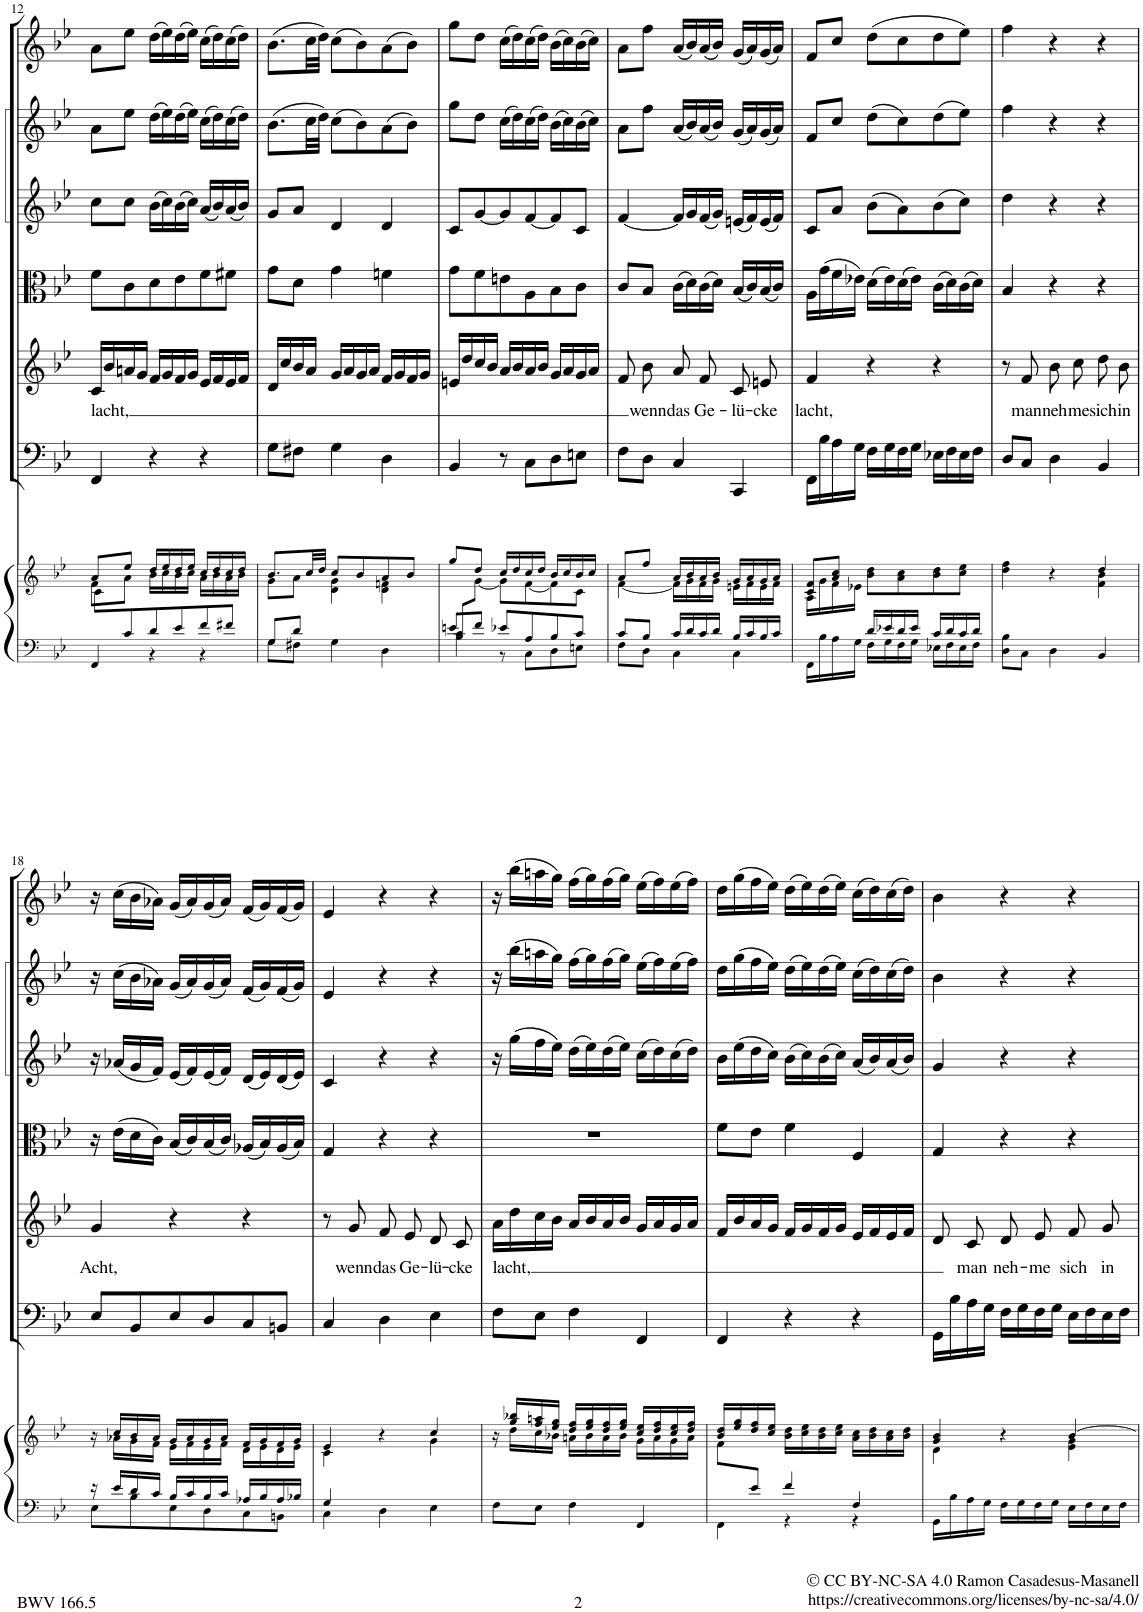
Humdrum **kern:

**kern	**kern	**kern	**kern	**text	**kern	**kern	**kern	**kern
*part7	*part7	*part6	*part5	*part5	*part4	*part3	*part2	*part1
*staff8	*staff7	*staff6	*staff5	*staff5	*staff4	*staff3	*staff2	*staff1
*I"Piano reduction	*	*I"Continuo	*I"Alto	*	*I"Viola	*I"Violino II	*I"Violino I	*I"Oboe
*I'Pno	*	*	*	*	*	*	*	*I'Ob
!!LO:PB:g=z
*clefF4	*clefG2	*clefF4	*clefG2	*	*clefC3	*clefG2	*clefG2	*clefG2
*k[b-e-]	*k[b-e-]	*k[b-e-]	*k[b-e-]	*	*k[b-e-]	*k[b-e-]	*k[b-e-]	*k[b-e-]
*M3/4	*M3/4	*M3/4	*M3/4	*	*M3/4	*M3/4	*M3/4	*M3/4
=12	=12	=12	=12	=12	=12	=12	=12	=12
*^	*^	*	*	*	*	*	*	*
*	*	*	*^	*	*	*	*	*	*	*
!	!	!	!	!	!	!	!LO:LY:b	!	!	!	!
8ryy	4FF/	8a/L	8f\L	8c\L	4FF/	16c/LL	lacht,	8f\L	8cc\L	8a\L	8a\L
.	.	.	.	.	.	16b-/	.	.	.	.	.
8c/	.	8ee-/J	8a\J	2ryy	.	16an/	.	8c\	8cc\J	8ee-\J	8ee-\J
.	.	.	.	.	.	16g/JJ	.	.	.	.	.
8d/	4r	16dd/LL	16b-\LL	.	4r	16f/LL	.	8d\	(16b-\LL	(16dd\LL	(16dd\LL
.	.	16ee-/	16cc\	.	.	16g/	.	.	16cc\)	16ee-\)	16ee-\)
8e-/	.	16dd/	16b-\	.	.	16f/	.	8e-\	(16b-\	(16dd\	(16dd\
.	.	16ee-/JJ	16cc\JJ	.	.	16g/JJ	.	.	16cc\JJ)	16ee-\JJ)	16ee-\JJ)
8f/	4r	16cc/LL	16a\LL	.	4r	16e-/LL	.	8f\	(16a/LL	(16cc\LL	(16cc\LL
.	.	16dd/	16b-\	.	.	16f/	.	.	16b-/)	16dd\)	16dd\)
8f#X/J	.	16cc/	16a\	8ryy	.	16e-/	.	8f#X\J	(16a/	(16cc\	(16cc\
.	.	16dd/JJ	16b-\JJ	.	.	16f/JJ	.	.	16b-/JJ)	16dd\JJ)	16dd\JJ)
*	*	*	*v	*v	*	*	*	*	*	*	*
=13	=13	=13	=13	=13	=13	=13	=13	=13	=13	=13
8G/L	8G\L	8.b-/L	8g\L	8G\L	16d/LL	.	8g\L	8g/L	(8.b-\L	(8.b-\L
.	.	.	.	.	16cc/	.	.	.	.	.
8d/J	8F#X\J	.	8a\J	8F#X\J	16b-/	.	8d\J	8a/J	.	.
.	.	32cc/LL	.	.	16a/JJ	.	.	.	32cc\LL	32cc\LL
.	.	32dd/JJJ	.	.	.	.	.	.	32dd\JJJ)	32dd\JJJ)
2ryy	4G\	8cc/L	4d\ 4g\	4G\	16g/LL	.	4g\	4d/	(8cc\L	(8cc\L
.	.	.	.	.	16a/	.	.	.	.	.
.	.	8b-/	.	.	16g/	.	.	.	8b-\)	8b-\)
.	.	.	.	.	16a/JJ	.	.	.	.	.
.	4D\	8a/	4d\ 4fn\	4D\	16f/LL	.	4fn\	4d/	(8a\	(8a\
.	.	.	.	.	16g/	.	.	.	.	.
.	.	8b-/J	.	.	16f/	.	.	.	8b-\J)	8b-\J)
.	.	.	.	.	16g/JJ	.	.	.	.	.
=14	=14	=14	=14	=14	=14	=14	=14	=14	=14	=14
*	*^	*	*	*	*	*	*	*	*	*
8c/L	8en/L	4B-\	8gg/L	8ryy	4BB-/	16en/LL	.	8g\L	8c/L	8gg\L	8gg\L
.	.	.	.	.	.	16dd/	.	.	.	.	.
2ryy	8f/J	.	8dd/J	[8g\J	.	16cc/	.	8f\	[8g/	8dd\J	8dd\J
.	.	.	.	.	.	16b-/JJ	.	.	.	.	.
.	8e-X/L	8r	16cc/LL	8g\L]	8r	16a/LL	.	8en\	8g/]	(16cc\LL	(16cc\LL
.	.	.	16dd/	.	.	16b-/	.	.	.	16dd\)	16dd\)
.	8A/	8C\L	16cc/	[8f\	8C\L	16a/	.	8A\	[8f/	(16cc\	(16cc\
.	.	.	16dd/JJ	.	.	16b-/JJ	.	.	.	16dd\JJ)	16dd\JJ)
.	8B-/	8D\	16b-/LL	8f\]	8D\	16g/LL	.	8B-\	8f/]	(16b-\LL	(16b-\LL
.	.	.	16cc/	.	.	16a/	.	.	.	16cc\)	16cc\)
8ryy	8c/J	8En\J	16b-/	8c\J	8En\J	16g/	.	8c\J	8c/J	(16b-\	(16b-\
.	.	.	16cc/JJ	.	.	16a/JJ	.	.	.	16cc\JJ)	16cc\JJ)
*	*v	*v	*	*	*	*	*	*	*	*	*
=15	=15	=15	=15	=15	=15	=15	=15	=15	=15	=15
8c/L	8F\L	8a/L	[4f\	8F\L	8f/	.	8c/L	[4f/	8a\L	8a\L
!	!	!	!	!	!	!LO:LY:b	!	!	!	!
8B-/J	8D\J	8ff/J	.	8D\J	8b-\	wenn	8B-/J	.	8ff\J	8ff\J
!	!	!	!	!	!	!LO:LY:b	!	!	!	!
16c/LL	4C\	16a/LL	16f\LL]	4C/	8a/	das	(16c\LL	16f/LL]	(16a/LL	(16a/LL
16d/	.	16b-/	16g\	.	.	.	16d\)	16g/	16b-/)	16b-/)
!	!	!	!	!	!	!LO:LY:b	!	!	!	!
16c/	.	16a/	16f\	.	8f/	Ge-	(16c\	(16f/	(16a/	(16a/
16d/JJ	.	16b-/JJ	16g\JJ	.	.	.	16d\JJ)	16g/JJ)	16b-/JJ)	16b-/JJ)
!	!	!	!	!	!	!LO:LY:b	!	!	!	!
16B-/LL	4C\	16g/LL	16en\LL	4CC/	8c/	-lü-	(16B-/LL	(16en/LL	(16g/LL	(16g/LL
16c/	.	16a/	16f\	.	.	.	16c/)	16f/)	16a/)	16a/)
!	!	!	!	!	!	!LO:LY:b	!	!	!	!
16B-/	.	16g/	16e\	.	8en/	-cke	(16B-/	(16e/	(16g/	(16g/
16c/JJ	.	16a/JJ	16f\JJ	.	.	.	16c/JJ)	16f/JJ)	16a/JJ)	16a/JJ)
=16	=16	=16	=16	=16	=16	=16	=16	=16	=16	=16
!	!	!	!	!	!	!LO:LY:b	!	!	!	!
4ryy	16FF\LL	8c/ 8f/L	16A\LL	16FF\LL	4f/	lacht,	16A\LL	8c/L	8f/L	8f/L
.	16B-\	.	16g\	16B-\	.	.	(16g\	.	.	.
.	16A\	8a/ 8cc/J	16f\	16A\	.	.	16f\	8a/J	8cc/J	8cc/J
.	16G\JJ	.	16e-X\JJ	16G\JJ	.	.	16e-X\JJ)	.	.	.
16d/LL	16F\LL	8b-\ 8dd\L	2ryy	16F\LL	4r	.	(16d\LL	(8b-\L	(8dd\L	(8dd\L
16e-X/	16G\	.	.	16G\	.	.	16e-\)	.	.	.
16d/	16F\	8a\ 8cc\	.	16F\	.	.	(16d\	8a\)	8cc\)	8cc\
16e-/JJ	16G\JJ	.	.	16G\JJ	.	.	16e-\JJ)	.	.	.
16c/LL	16E-X\LL	8b-\ 8dd\	.	16E-X\LL	4r	.	(16c\LL	(8b-\	(8dd\	8dd\
16d/	16F\	.	.	16F\	.	.	16d\)	.	.	.
16c/	16E-\	8cc\ 8ee-\J	.	16E-\	.	.	(16c\	8cc\J)	8ee-\J)	8ee-\J)
16d/JJ	16F\JJ	.	.	16F\JJ	.	.	16d\JJ)	.	.	.
=17	=17	=17	=17	=17	=17	=17	=17	=17	=17	=17
4B-\	8D\L	4dd\ 4ff\	4ryy	8D/L	8r	.	4B-/	4dd\	4ff\	4ff\
!	!	!	!	!	!	!LO:LY:b	!	!	!	!
.	8C\J	.	.	8C/J	8f/	man	.	.	.	.
!	!	!	!	!	!	!LO:LY:b	!	!	!	!
2ryy	4D\	4r	4ryy	4D\	8b-\	neh-	4r	4r	4r	4r
!	!	!	!	!	!	!LO:LY:b	!	!	!	!
.	.	.	.	.	8cc\	-me	.	.	.	.
!	!	!	!	!	!	!LO:LY:b	!	!	!	!
.	4BB-/	4dd/	4f\ 4b-\	4BB-/	8dd\	sich	4r	4r	4r	4r
!	!	!	!	!	!	!LO:LY:b	!	!	!	!
.	.	.	.	.	8b-\	in	.	.	.	.
!!LO:LB:g=z
=18	=18	=18	=18	=18	=18	=18	=18	=18	=18	=18
!	!	!	!	!	!	!LO:LY:b	!	!	!	!
16r	8E-\L	16r	16ryy	8E-/L	4g/	Acht,	16r	16r	16r	16r
16e-/LL	.	16cc/LL	16a-X\LL	.	.	.	(16e-\LL	(16a-X/LL	(16cc\LL	(16cc\LL
16d/	8B-\	16b-/	16g\	8BB-/	.	.	16d\	16g/	16b-\	16b-\
16c/JJ	.	16a-/JJ	16f\JJ	.	.	.	16c\JJ)	16f/JJ)	16a-X\JJ)	16a-X\JJ)
16B-/LL	8E-\	16g/LL	16e-\LL	8E-/	4r	.	(16B-/LL	(16e-/LL	(16g/LL	(16g/LL
16c/	.	16a-/	16f\	.	.	.	16c/)	16f/)	16a-/)	16a-/)
16B-/	8D\	16g/	16e-\	8D/	.	.	(16B-/	(16e-/	(16g/	(16g/
16c/JJ	.	16a-/JJ	16f\JJ	.	.	.	16c/JJ)	16f/JJ)	16a-/JJ)	16a-/JJ)
16A-X/LL	8C\	16f/LL	16d\LL	8C/	4r	.	(16A-X/LL	(16d/LL	(16f/LL	(16f/LL
16B-/	.	16g/	16e-\	.	.	.	16B-/)	16e-/)	16g/)	16g/)
16A-/	8BBn\J	16f/	16d\	8BBn/J	.	.	(16A-/	(16d/	(16f/	(16f/
16B-X/JJ	.	16g/JJ	16e-\JJ	.	.	.	16B-/JJ)	16e-/JJ)	16g/JJ)	16g/JJ)
=19	=19	=19	=19	=19	=19	=19	=19	=19	=19	=19
4G/	4C\	4e-/	4c\	4C/	8r	.	4G/	4c/	4e-/	4e-/
!	!	!	!	!	!	!LO:LY:b	!	!	!	!
.	.	.	.	.	8g/	wenn	.	.	.	.
!	!	!	!	!	!	!LO:LY:b	!	!	!	!
2ryy	4D\	4r	4ryy	4D\	8f/	das	4r	4r	4r	4r
!	!	!	!	!	!	!LO:LY:b	!	!	!	!
.	.	.	.	.	8e-/	Ge-	.	.	.	.
!	!	!	!	!	!	!LO:LY:b	!	!	!	!
.	4E-\	4cc/	4g\	4E-\	8d/	-lü-	4r	4r	4r	4r
!	!	!	!	!	!	!LO:LY:b	!	!	!	!
.	.	.	.	.	8c/	-cke	.	.	.	.
*v	*v	*	*	*	*	*	*	*	*	*
=20	=20	=20	=20	=20	=20	=20	=20	=20	=20
!	!	!	!	!	!LO:LY:b	!	!	!	!
8F\L	16r	16ryy	8F\L	16a\LL	lacht,	2.r	16r	16r	16r
.	16gg/ 16bb-X/LL	16dd\LL	.	16dd\	.	.	(16gg\LL	(16bb-\LL	(16bb-\LL
8E-\J	16ff/ 16aan/	16cc\	8E-\J	16cc\	.	.	16ff\	16aan\	16aan\
.	16ee-/ 16gg/JJ	16b-X\JJ	.	16b-\JJ	.	.	16ee-\JJ)	16gg\JJ)	16gg\JJ)
4F\	16dd/ 16ff/LL	16an\LL	4F\	16a/LL	.	.	(16dd\LL	(16ff\LL	(16ff\LL
.	16ee-/ 16gg/	16b-\	.	16b-/	.	.	16ee-\)	16gg\)	16gg\)
.	16dd/ 16ff/	16a\	.	16a/	.	.	(16dd\	(16ff\	(16ff\
.	16ee-/ 16gg/JJ	16b-\JJ	.	16b-/JJ	.	.	16ee-\JJ)	16gg\JJ)	16gg\JJ)
4FF/	16cc/ 16ee-/LL	16g\LL	4FF/	16g/LL	.	.	(16cc\LL	(16ee-\LL	(16ee-\LL
.	16dd/ 16ff/	16a\	.	16a/	.	.	16dd\)	16ff\)	16ff\)
.	16cc/ 16ee-/	16g\	.	16g/	.	.	(16cc\	(16ee-\	(16ee-\
.	16dd/ 16ff/JJ	16a\JJ	.	16a/JJ	.	.	16dd\JJ)	16ff\JJ)	16ff\JJ)
=21	=21	=21	=21	=21	=21	=21	=21	=21	=21
*^	*	*	*	*	*	*	*	*	*
8ryy	4FF\	16b-/ 16dd/LL	8f\L	4FF/	16f/LL	.	8f\L	16b-\LL	16dd\LL	16dd\LL
.	.	16ee-/ 16gg/	.	.	16b-/	.	.	(16ee-\	(16gg\	(16gg\
8e-/J	.	16dd/ 16ff/	2ryy	.	16a/	.	8e-\J	16dd\	16ff\	16ff\
.	.	16cc/ 16ee-/JJ	.	.	16g/JJ	.	.	16cc\JJ)	16ee-\JJ)	16ee-\JJ)
4f/	4r	16b-\ 16dd\LL	.	4r	16f/LL	.	4f\	(16b-\LL	(16dd\LL	(16dd\LL
.	.	16cc\ 16ee-\	.	.	16g/	.	.	16cc\)	16ee-\)	16ee-\)
.	.	16b-\ 16dd\	.	.	16f/	.	.	(16b-\	(16dd\	(16dd\
.	.	16cc\ 16ee-\JJ	.	.	16g/JJ	.	.	16cc\JJ)	16ee-\JJ)	16ee-\JJ)
4F/	4r	16a\ 16cc\LL	.	4r	16e-/LL	.	4F/	(16a/LL	(16cc\LL	(16cc\LL
.	.	16b-\ 16dd\	.	.	16f/	.	.	16b-/)	16dd\)	16dd\)
.	.	16a\ 16cc\	8ryy	.	16e-/	.	.	(16a/	(16cc\	(16cc\
.	.	16b-\ 16dd\JJ	.	.	16f/JJ	.	.	16b-/JJ)	16dd\JJ)	16dd\JJ)
*v	*v	*	*	*	*	*	*	*	*	*
=22	=22	=22	=22	=22	=22	=22	=22	=22	=22
16GG\LL	4g/ 4b-/	4d\	16GG\LL	8d/	.	4G/	4g/	4b-\	4b-\
16B-\	.	.	16B-\	.	.	.	.	.	.
!	!	!	!	!	!LO:LY:b	!	!	!	!
16A\	.	.	16A\	8c/	man	.	.	.	.
16G\JJ	.	.	16G\JJ	.	.	.	.	.	.
!	!	!	!	!	!LO:LY:b	!	!	!	!
16F\LL	4r	4ryy	16F\LL	8d/	neh-	4r	4r	4r	4r
16G\	.	.	16G\	.	.	.	.	.	.
!	!	!	!	!	!LO:LY:b	!	!	!	!
16F\	.	.	16F\	8e-/	-me	.	.	.	.
16G\JJ	.	.	16G\JJ	.	.	.	.	.	.
!	!	!	!	!	!LO:LY:b	!	!	!	!
16E-\LL	[4b-/	4e-\ 4g\	16E-\LL	8f/	sich	4r	4r	4r	4r
16F\	.	.	16F\	.	.	.	.	.	.
!	!	!	!	!	!LO:LY:b	!	!	!	!
16E-\	.	.	16E-\	8g/	in	.	.	.	.
16F\JJ	.	.	16F\JJ	.	.	.	.	.	.
*	*v	*v	*	*	*	*	*	*	*
=	=	=	=	=	=	=	=	=
*-	*-	*-	*-	*-	*-	*-	*-	*-
